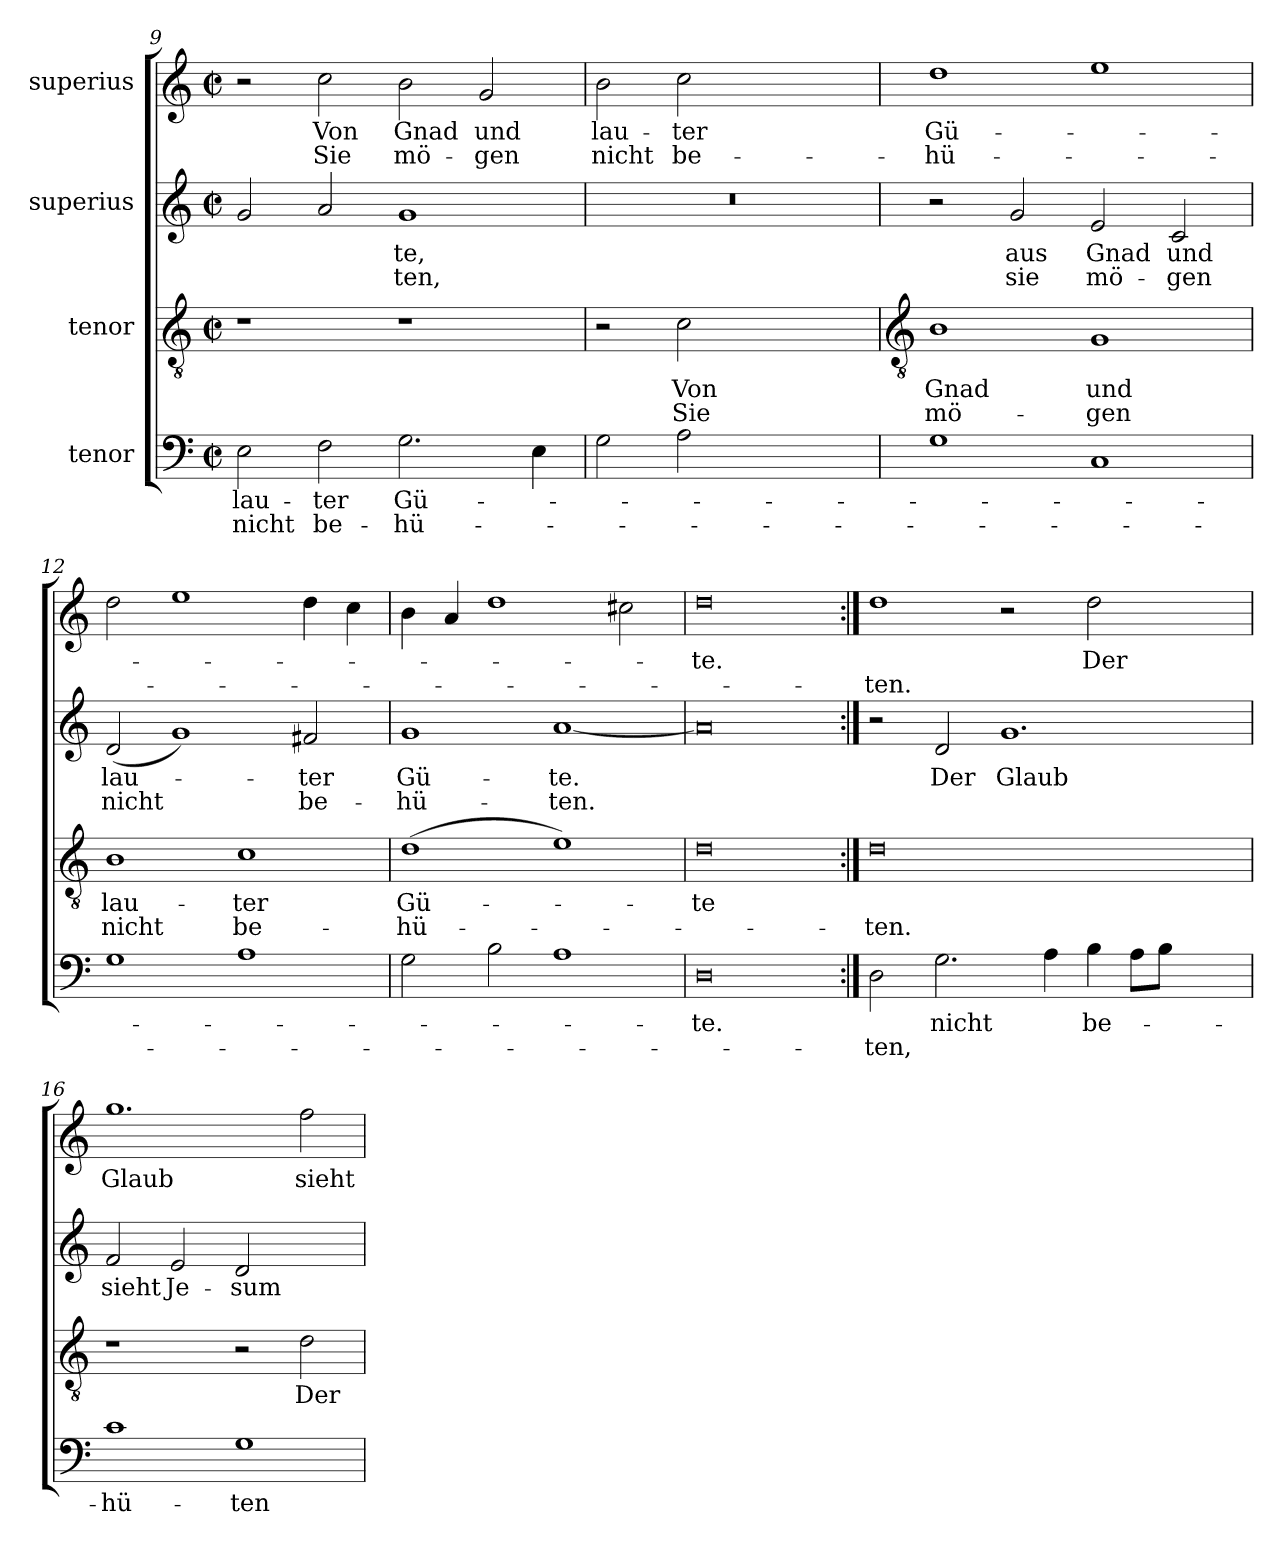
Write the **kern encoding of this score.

**kern	**text	**text	**kern	**text	**text	**kern	**text	**text	**kern	**text	**text
*part4	*part4	*part4	*part3	*part3	*part3	*part2	*part2	*part2	*part1	*part1	*part1
*staff4	*staff4	*staff4	*staff3	*staff3	*staff3	*staff2	*staff2	*staff2	*staff1	*staff1	*staff1
*I"tenor	*	*	*I"tenor	*	*	*I"superius	*	*	*I"superius	*	*
*clefF4	*	*	*clefGv2	*	*	*clefG2	*	*	*clefG2	*	*
*k[]	*	*	*k[]	*	*	*k[]	*	*	*k[]	*	*
*C:	*	*	*C:	*	*	*C:	*	*	*C:	*	*
*M4/2	*	*	*M4/2	*	*	*M4/2	*	*	*M4/2	*	*
*met(c|)	*	*	*met(c|)	*	*	*met(c|)	*	*	*met(c|)	*	*
=9	=9	=9	=9	=9	=9	=9	=9	=9	=9	=9	=9
!	!LO:LY:b	!LO:LY:b	!	!	!	!	!	!	!	!	!
2E	lau-	-nicht	1r	.	.	2g	.	.	2r	.	.
!	!LO:LY:b	!LO:LY:b	!	!	!	!	!	!	!	!LO:LY:b	!LO:LY:b
2F	ter	be-	.	.	.	2a	.	.	2cc	Von	Sie
!	!LO:LY:b	!LO:LY:b	!	!	!	!	!LO:LY:b	!LO:LY:b	!	!LO:LY:b	!LO:LY:b
2.G	-Gü-	-hü-	1r	.	.	1g	-te,	ten,	2b	Gnad	mö-
!	!	!	!	!	!	!	!	!	!	!LO:LY:b	!LO:LY:b
.	.	.	.	.	.	.	.	.	2g	-und	gen
4E	.	.	.	.	.	.	.	.	.	.	.
=10	=10	=10	=10	=10	=10	=10	=10	=10	=10	=10	=10
!	!	!	!	!	!	!	!	!	!	!LO:LY:b	!LO:LY:b
2G	.	.	2r	.	.	0r	.	.	2b	lau-	-nicht
!	!	!	!	!LO:LY:b	!LO:LY:b	!	!	!	!	!LO:LY:b	!LO:LY:b
2A	.	.	2c	Von	Sie	.	.	.	2cc	ter	be-
1ryy	.	.	1ryy	.	.	.	.	.	1ryy	.	.
!!LO:LB:g=z
=11	=11	=11	=11	=11	=11	=11	=11	=11	=11	=11	=11
*	*	*	*clefGv2	*	*	*	*	*	*	*	*
!	!	!	!	!LO:LY:b	!LO:LY:b	!	!	!	!	!LO:LY:b	!LO:LY:b
1G	.	.	1B	Gnad	mö-	2r	.	.	1dd	-Gü-	-hü-
!	!	!	!	!	!	!	!LO:LY:b	!LO:LY:b	!	!	!
.	.	.	.	.	.	2g	aus	sie	.	.	.
!	!	!	!	!LO:LY:b	!LO:LY:b	!	!LO:LY:b	!LO:LY:b	!	!	!
1C	.	.	1G	-und	gen	2e	Gnad	mö-	1ee	.	.
!	!	!	!	!	!	!	!LO:LY:b	!LO:LY:b	!	!	!
.	.	.	.	.	.	2c	-und	gen	.	.	.
=12	=12	=12	=12	=12	=12	=12	=12	=12	=12	=12	=12
!	!	!	!	!LO:LY:b	!LO:LY:b	!	!LO:LY:b	!LO:LY:b	!	!	!
1G	.	.	1B	lau-	-nicht	(<2d	lau-	-nicht	2dd	.	.
.	.	.	.	.	.	1g)	.	.	1ee	.	.
!	!	!	!	!LO:LY:b	!LO:LY:b	!	!	!	!	!	!
1A	.	.	1c	ter	be-	.	.	.	.	.	.
!	!	!	!	!	!	!	!LO:LY:b	!LO:LY:b	!	!	!
.	.	.	.	.	.	2f#X	ter	be-	4dd	.	.
.	.	.	.	.	.	.	.	.	4cc	.	.
=13	=13	=13	=13	=13	=13	=13	=13	=13	=13	=13	=13
!	!	!	!	!LO:LY:b	!LO:LY:b	!	!LO:LY:b	!LO:LY:b	!	!	!
2G	.	.	(>1d	-Gü-	-hü-	1g	-Gü-	-hü-	4b	.	.
.	.	.	.	.	.	.	.	.	4a	.	.
2B	.	.	.	.	.	.	.	.	1dd	.	.
!	!	!	!	!	!	!	!LO:LY:b	!LO:LY:b	!	!	!
1A	.	.	1e)	.	.	[1a	-te.	ten.	.	.	.
.	.	.	.	.	.	.	.	.	2cc#X	.	.
=14	=14	=14	=14	=14	=14	=14	=14	=14	=14	=14	=14
!	!LO:LY:b	!	!	!LO:LY:b	!	!	!	!	!	!LO:LY:b	!
0D	-te.	.	0d	-te	.	0a]	.	.	0dd	-te.	.
=15:|!	=15:|!	=15:|!	=15:|!	=15:|!	=15:|!	=15:|!	=15:|!	=15:|!	=15:|!	=15:|!	=15:|!
!	!	!LO:LY:b	!	!	!LO:LY:b	!	!	!	!	!	!LO:LY:b
2D	.	ten,	0d	.	ten.	2r	.	.	1dd	.	ten.
!	!LO:LY:b	!	!	!	!	!	!LO:LY:b	!	!	!	!
2.G	nicht	.	.	.	.	2d	Der	.	.	.	.
!	!	!	!	!	!	!	!LO:LY:b	!	!	!	!
.	.	.	.	.	.	1.g	Glaub	.	2r	.	.
4A	.	.	.	.	.	.	.	.	.	.	.
!	!LO:LY:b	!	!	!	!	!	!	!	!	!LO:LY:b	!
4B	be-	.	.	.	.	.	.	.	2dd	Der	.
8AL	.	.	.	.	.	.	.	.	.	.	.
8BJ	.	.	.	.	.	.	.	.	.	.	.
2ryy	.	.	2ryy	.	.	.	.	.	2ryy	.	.
=16	=16	=16	=16	=16	=16	=16	=16	=16	=16	=16	=16
!	!LO:LY:b	!	!	!	!	!	!LO:LY:b	!	!	!LO:LY:b	!
1c	-hü-	.	1r	.	.	2f	sieht	.	1.gg	Glaub	.
!	!	!	!	!	!	!	!LO:LY:b	!	!	!	!
.	.	.	.	.	.	2e	Je-	.	.	.	.
!	!LO:LY:b	!	!	!	!	!	!LO:LY:b	!	!	!	!
1G	-ten	.	2r	.	.	2d	-sum	.	.	.	.
!	!	!	!	!LO:LY:b	!	!	!	!	!	!LO:LY:b	!
.	.	.	2d	Der	.	2ryy	.	.	2ff	sieht	.
=	=	=	=	=	=	=	=	=	=	=	=
*-	*-	*-	*-	*-	*-	*-	*-	*-	*-	*-	*-
